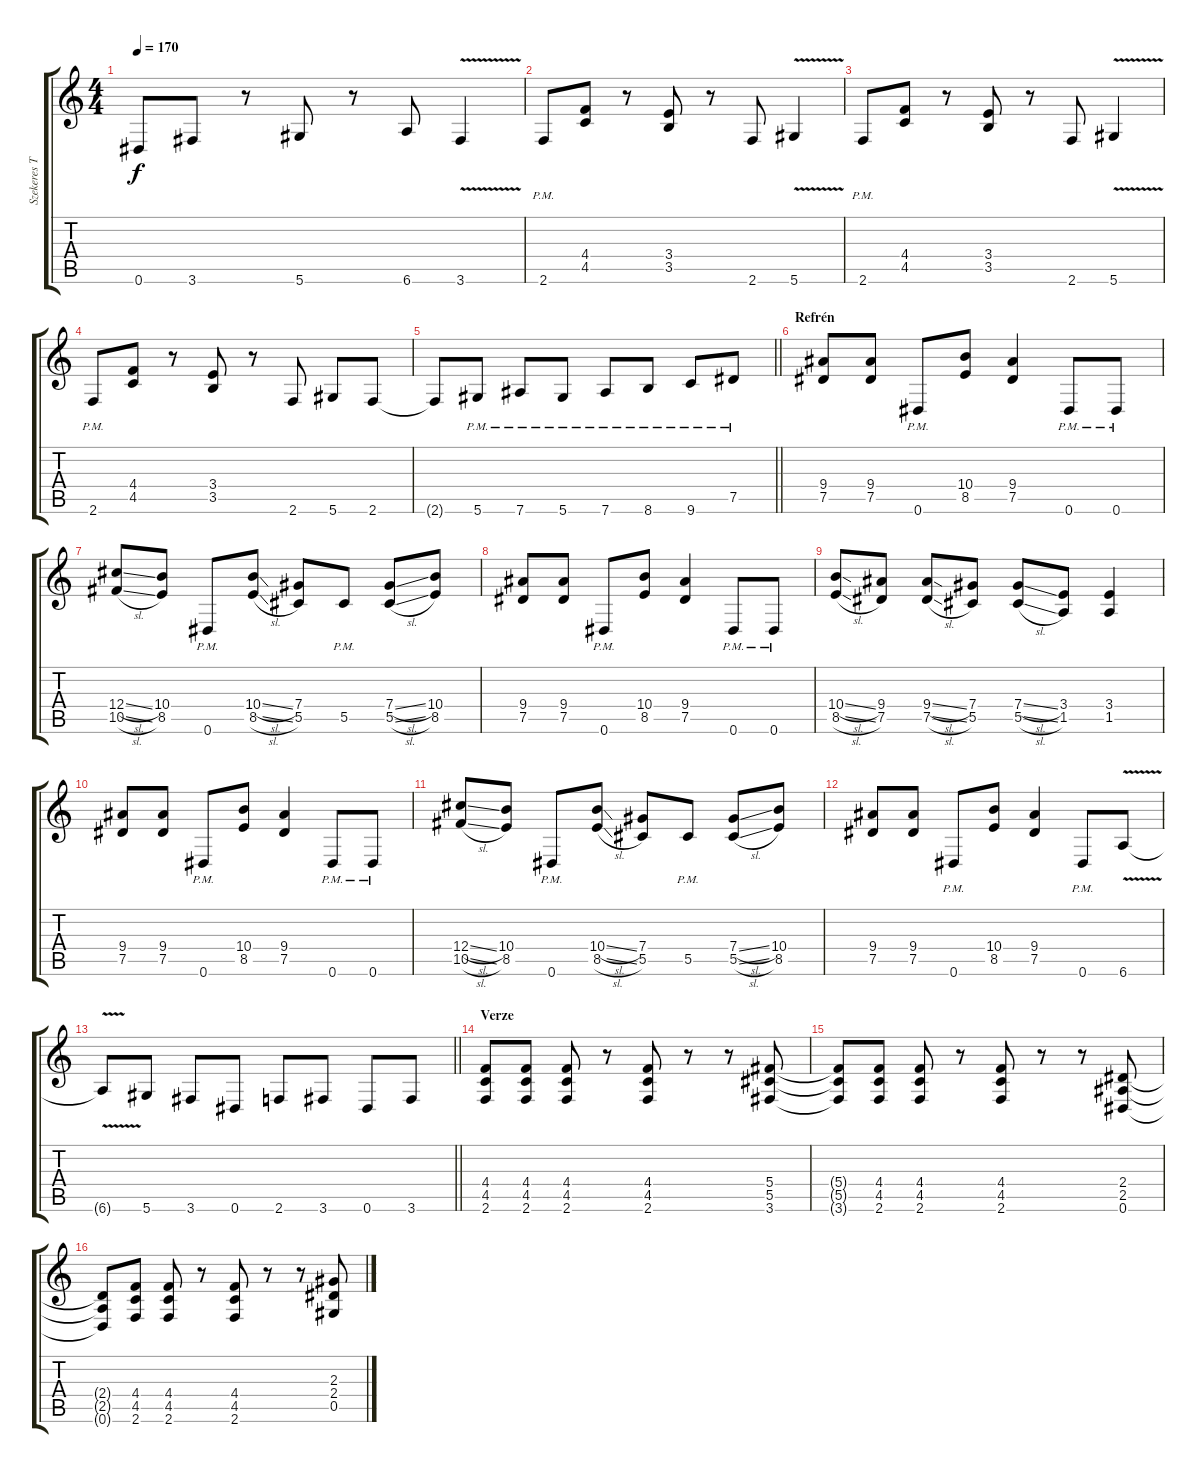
\track ("Szekeres Tamás - Kíséret" "Szekeres T") {instrument overdrivenguitar}
\staff {score tabs}
\tuning (Eb4 Bb3 Gb3 Db3 Ab2 Eb2) {hide}
\ts (4 4)
\tempo 170
\clef g2
\ks c
0.6.8{dy f} 3.6.8 r.8 5.6.8 r.8 6.6.8 3.6{v}.4 |
2.6{pm}.8 (4.4 4.5).8 r.8 (3.4 3.5).8 r.8 2.6.8 5.6{v}.4 |
2.6{pm}.8 (4.4 4.5).8 r.8 (3.4 3.5).8 r.8 2.6.8 5.6{v}.4 |
2.6{pm}.8 (4.4 4.5).8 r.8 (3.4 3.5).8 r.8 2.6.8 5.6.8 2.6.8 |
\barLineRight lightlight
2.6{t}.8 5.6{pm}.8 7.6{pm}.8 5.6{pm}.8 7.6{pm}.8 8.6{pm}.8 9.6{pm}.8 7.5{pm}.8 |
\section ("" "Refrén")
(9.4 7.5).8 (9.4 7.5).8 0.6{pm}.8 (10.4 8.5).8 (9.4 7.5).4 0.6{pm}.8 0.6{pm}.8 |
(12.4{sl} 10.5{sl}).8 (10.4 8.5).8 0.6{pm}.8 (10.4{sl} 8.5{sl}).8 (7.4 5.5).8 5.5{pm}.8 (7.4{sl} 5.5{sl}).8 (10.4 8.5).8 |
(9.4 7.5).8 (9.4 7.5).8 0.6{pm}.8 (10.4 8.5).8 (9.4 7.5).4 0.6{pm}.8 0.6{pm}.8 |
(10.4{sl} 8.5{sl}).8 (9.4 7.5).8 (9.4{sl} 7.5{sl}).8 (7.4 5.5).8 (7.4{sl} 5.5{sl}).8 (3.4 1.5).8 (3.4 1.5).4 |
(9.4 7.5).8 (9.4 7.5).8 0.6{pm}.8 (10.4 8.5).8 (9.4 7.5).4 0.6{pm}.8 0.6{pm}.8 |
(12.4{sl} 10.5{sl}).8 (10.4 8.5).8 0.6{pm}.8 (10.4{sl} 8.5{sl}).8 (7.4 5.5).8 5.5{pm}.8 (7.4{sl} 5.5{sl}).8 (10.4 8.5).8 |
(9.4 7.5).8 (9.4 7.5).8 0.6{pm}.8 (10.4 8.5).8 (9.4 7.5).4 0.6{pm}.8 6.6{v}.8 |
\barLineRight lightlight
6.6{t}.8 5.6.8 3.6.8 0.6.8 2.6.8 3.6.8 0.6.8 3.6.8 |
\section ("" "Verze")
(4.4 4.5 2.6).8 (4.4 4.5 2.6).8 (4.4 4.5 2.6).8 r.8 (4.4 4.5 2.6).8 r.8 r.8 (5.4 5.5 3.6).8 |
(5.4{t} 5.5{t} 3.6{t}).8 (4.4 4.5 2.6).8 (4.4 4.5 2.6).8 r.8 (4.4 4.5 2.6).8 r.8 r.8 (2.4 2.5 0.6).8 |
(2.4{t} 2.5{t} 0.6{t}).8 (4.4 4.5 2.6).8 (4.4 4.5 2.6).8 r.8 (4.4 4.5 2.6).8 r.8 r.8 (2.3 2.4 0.5).8
